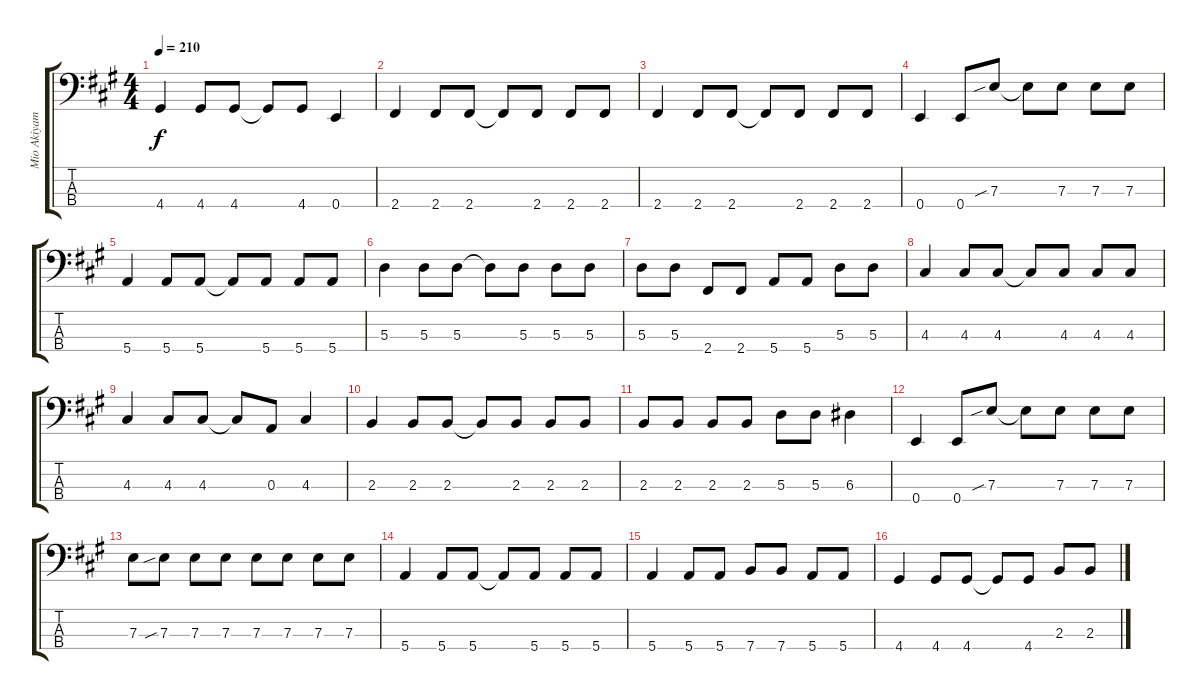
\track ("Mio Akiyama" "Mio Akiyam") {instrument electricbassfinger}
\staff {score tabs}
\tuning (G2 D2 A1 E1) {hide}
\ts (4 4)
\tempo 210
\clef f4
\ks a
4.4.4{dy f} 4.4.8 4.4.8 4.4{t}.8 4.4.8 0.4.4 |
2.4.4 2.4.8 2.4.8 2.4{t}.8 2.4.8 2.4.8 2.4.8 |
2.4.4 2.4.8 2.4.8 2.4{t}.8 2.4.8 2.4.8 2.4.8 |
0.4.4 0.4.8 7.3{sib}.8 7.3{t}.8 7.3.8 7.3.8 7.3.8 |
5.4.4 5.4.8 5.4.8 5.4{t}.8 5.4.8 5.4.8 5.4.8 |
5.3.4 5.3.8 5.3.8 5.3{t}.8 5.3.8 5.3.8 5.3.8 |
5.3.8 5.3.8 2.4.8 2.4.8 5.4.8 5.4.8 5.3.8 5.3.8 |
4.3.4 4.3.8 4.3.8 4.3{t}.8 4.3.8 4.3.8 4.3.8 |
4.3.4 4.3.8 4.3.8 4.3{t}.8 0.3.8 4.3.4 |
2.3.4 2.3.8 2.3.8 2.3{t}.8 2.3.8 2.3.8 2.3.8 |
2.3.8 2.3.8 2.3.8 2.3.8 5.3.8 5.3.8 6.3.4 |
0.4.4 0.4.8 7.3{sib}.8 7.3{t}.8 7.3.8 7.3.8 7.3.8 |
7.3.8 7.3{sib}.8 7.3.8 7.3.8 7.3.8 7.3.8 7.3.8 7.3.8 |
5.4.4 5.4.8 5.4.8 5.4{t}.8 5.4.8 5.4.8 5.4.8 |
5.4.4 5.4.8 5.4.8 7.4.8 7.4.8 5.4.8 5.4.8 |
4.4.4 4.4.8 4.4.8 4.4{t}.8 4.4.8 2.3.8 2.3.8
